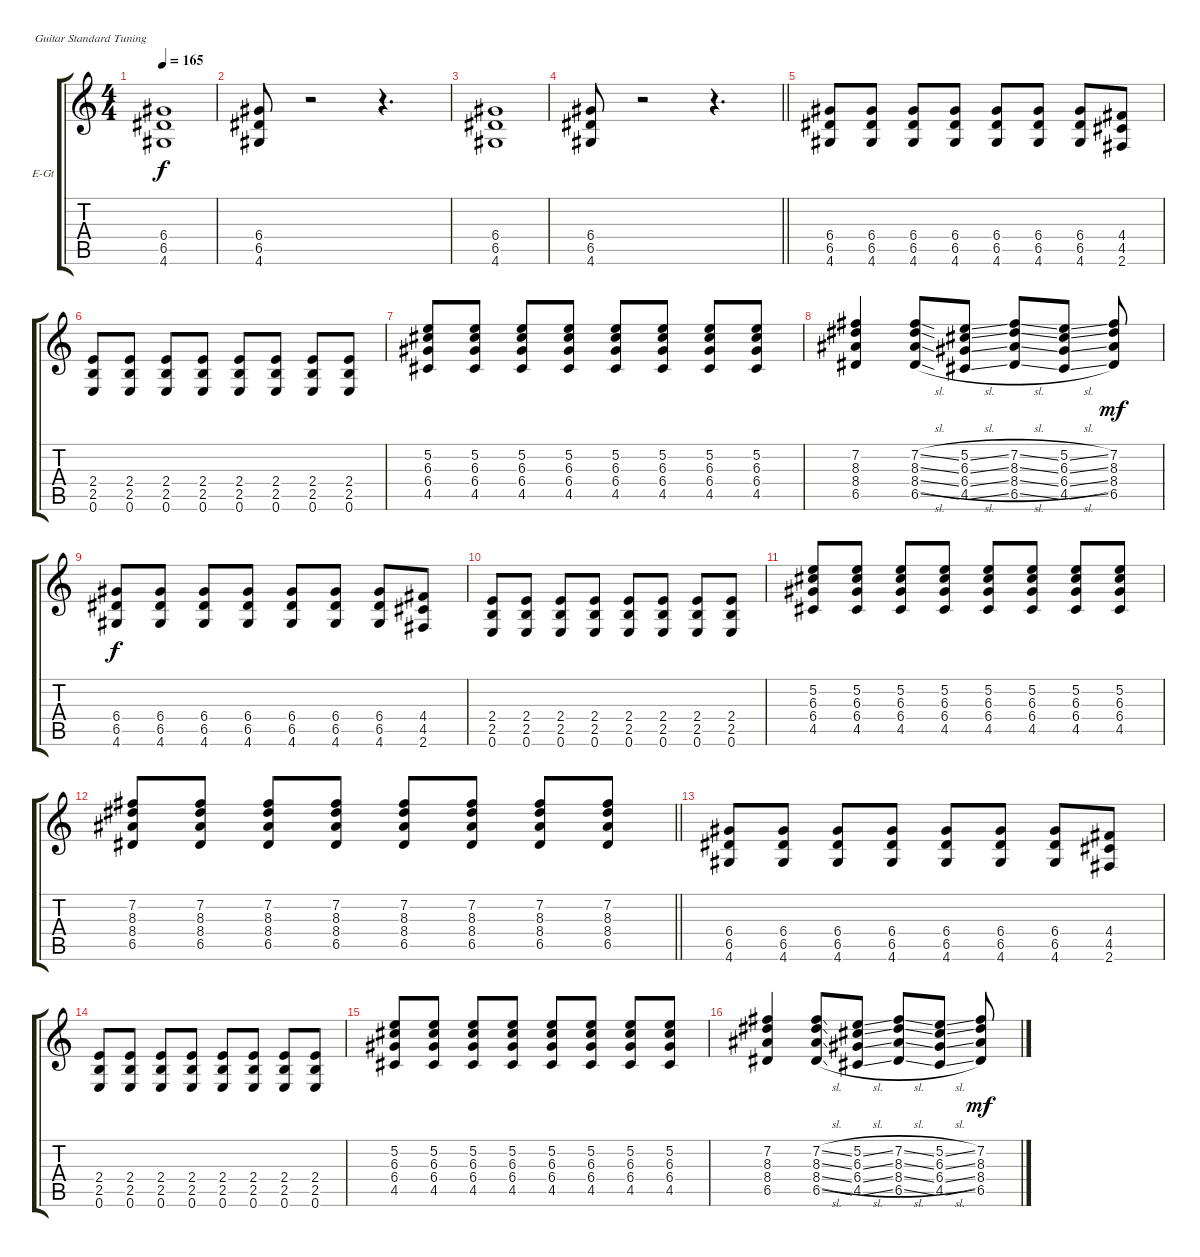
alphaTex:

\bracketExtendMode groupsimilarinstruments
\firstSystemTrackNameOrientation horizontal
\otherSystemsTrackNameOrientation horizontal
\track ("Spur 1" "E-Gt") {instrument distortionguitar}
\staff {score tabs}
\tuning (E4 B3 G3 D3 A2 E2)
\ts (4 4)
\tempo 165
\clef g2
\ks c
(6.4 6.5 4.6).1{dy f} |
(6.4 6.5 4.6).8 r.2 r.4{d} |
(6.4 6.5 4.6).1 |
\barLineRight lightlight
(6.4 6.5 4.6).8 r.2 r.4{d} |
(6.4 6.5 4.6).8 (6.4 6.5 4.6).8 (6.4 6.5 4.6).8 (6.4 6.5 4.6).8 (6.4 6.5 4.6).8 (6.4 6.5 4.6).8 (6.4 6.5 4.6).8 (4.4 4.5 2.6).8 |
(2.4 2.5 0.6).8 (2.4 2.5 0.6).8 (2.4 2.5 0.6).8 (2.4 2.5 0.6).8 (2.4 2.5 0.6).8 (2.4 2.5 0.6).8 (2.4 2.5 0.6).8 (2.4 2.5 0.6).8 |
(5.2 6.3 6.4 4.5).8 (5.2 6.3 6.4 4.5).8 (5.2 6.3 6.4 4.5).8 (5.2 6.3 6.4 4.5).8 (5.2 6.3 6.4 4.5).8 (5.2 6.3 6.4 4.5).8 (5.2 6.3 6.4 4.5).8 (5.2 6.3 6.4 4.5).8 |
(7.2 8.3 8.4 6.5).4 (7.2{sl} 8.3{sl} 8.4{sl} 6.5{sl}).8 (5.2{sl} 6.3{sl} 6.4{sl} 4.5{sl}).8 (7.2{sl} 8.3{sl} 8.4{sl} 6.5{sl}).8 (5.2{sl} 6.3{sl} 6.4{sl} 4.5{sl}).8 (7.2 8.3 8.4 6.5).8{dy mf} |
(6.4 6.5 4.6).8{dy f} (6.4 6.5 4.6).8 (6.4 6.5 4.6).8 (6.4 6.5 4.6).8 (6.4 6.5 4.6).8 (6.4 6.5 4.6).8 (6.4 6.5 4.6).8 (4.4 4.5 2.6).8 |
(2.4 2.5 0.6).8 (2.4 2.5 0.6).8 (2.4 2.5 0.6).8 (2.4 2.5 0.6).8 (2.4 2.5 0.6).8 (2.4 2.5 0.6).8 (2.4 2.5 0.6).8 (2.4 2.5 0.6).8 |
(5.2 6.3 6.4 4.5).8 (5.2 6.3 6.4 4.5).8 (5.2 6.3 6.4 4.5).8 (5.2 6.3 6.4 4.5).8 (5.2 6.3 6.4 4.5).8 (5.2 6.3 6.4 4.5).8 (5.2 6.3 6.4 4.5).8 (5.2 6.3 6.4 4.5).8 |
\barLineRight lightlight
(7.2 8.3 8.4 6.5).8 (7.2 8.3 8.4 6.5).8 (7.2 8.3 8.4 6.5).8 (7.2 8.3 8.4 6.5).8 (7.2 8.3 8.4 6.5).8 (7.2 8.3 8.4 6.5).8 (7.2 8.3 8.4 6.5).8 (7.2 8.3 8.4 6.5).8 |
(6.4 6.5 4.6).8 (6.4 6.5 4.6).8 (6.4 6.5 4.6).8 (6.4 6.5 4.6).8 (6.4 6.5 4.6).8 (6.4 6.5 4.6).8 (6.4 6.5 4.6).8 (4.4 4.5 2.6).8 |
(2.4 2.5 0.6).8 (2.4 2.5 0.6).8 (2.4 2.5 0.6).8 (2.4 2.5 0.6).8 (2.4 2.5 0.6).8 (2.4 2.5 0.6).8 (2.4 2.5 0.6).8 (2.4 2.5 0.6).8 |
(5.2 6.3 6.4 4.5).8 (5.2 6.3 6.4 4.5).8 (5.2 6.3 6.4 4.5).8 (5.2 6.3 6.4 4.5).8 (5.2 6.3 6.4 4.5).8 (5.2 6.3 6.4 4.5).8 (5.2 6.3 6.4 4.5).8 (5.2 6.3 6.4 4.5).8 |
(7.2 8.3 8.4 6.5).4 (7.2{sl} 8.3{sl} 8.4{sl} 6.5{sl}).8 (5.2{sl} 6.3{sl} 6.4{sl} 4.5{sl}).8 (7.2{sl} 8.3{sl} 8.4{sl} 6.5{sl}).8 (5.2{sl} 6.3{sl} 6.4{sl} 4.5{sl}).8 (7.2 8.3 8.4 6.5).8{dy mf}
